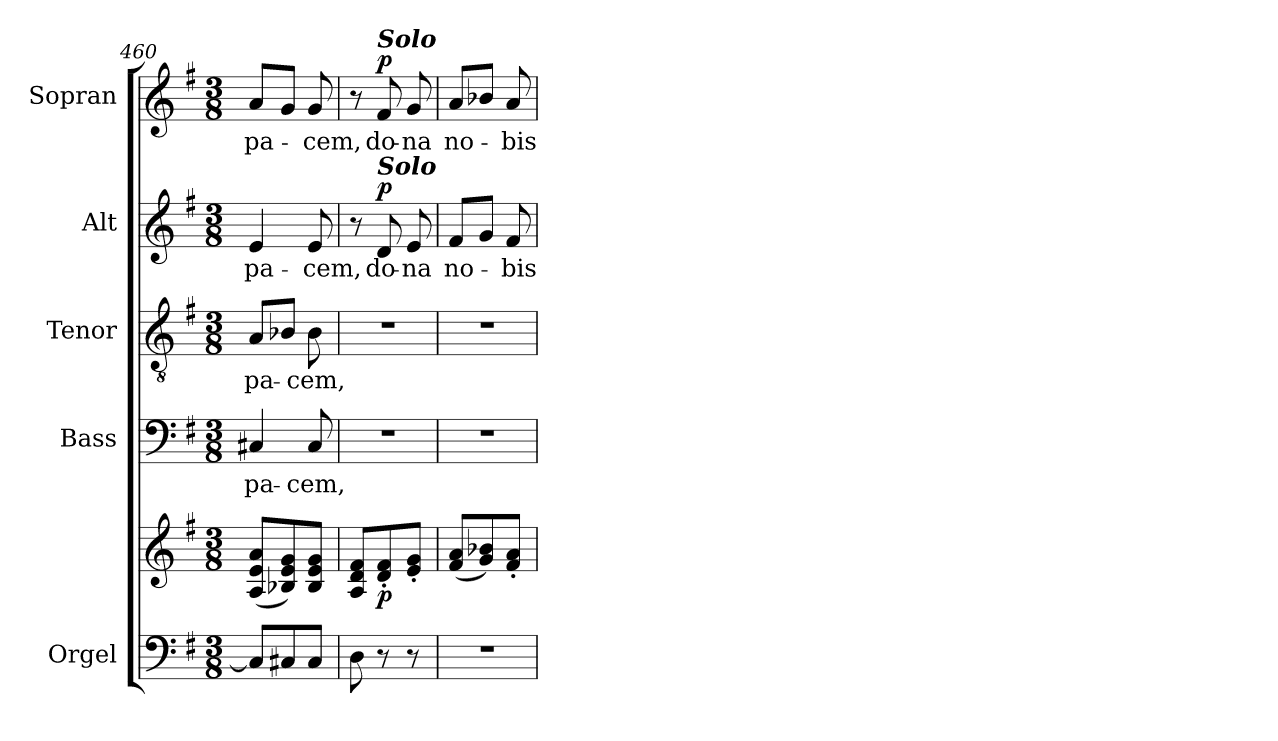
**kern	**kern	**dynam	**kern	**text	**kern	**text	**kern	**text	**dynam	**kern	**text	**dynam
*part5	*part5	*part5	*part4	*part4	*part3	*part3	*part2	*part2	*part2	*part1	*part1	*part1
*staff6	*staff5	*staff5/6	*staff4	*staff4	*staff3	*staff3	*staff2	*staff2	*staff2	*staff1	*staff1	*staff1
*I"Orgel	*	*	*I"Bass	*	*I"Tenor	*	*I"Alt	*	*	*I"Sopran	*	*
*I'Org.	*	*	*I'B.	*	*I'T.	*	*I'A.	*	*	*I'S.	*	*
*clefF4	*clefG2	*	*clefF4	*	*clefGv2	*	*clefG2	*	*	*clefG2	*	*
*k[f#]	*k[f#]	*	*k[f#]	*	*k[f#]	*	*k[f#]	*	*	*k[f#]	*	*
*G:	*G:	*	*G:	*	*G:	*	*G:	*	*	*G:	*	*
*M3/8	*M3/8	*	*M3/8	*	*M3/8	*	*M3/8	*	*	*M3/8	*	*
=460	=460	=460	=460	=460	=460	=460	=460	=460	=460	=460	=460	=460
!	!	!	!	!LO:LY:b	!	!LO:LY:b	!	!LO:LY:b	!	!	!LO:LY:b	!
8C#/L]	(<8A/ 8e/ 8a/L	.	4C#X/	pa-	8A/L	pa-	4e/	pa-	.	8a/L	pa-	.
8C#X/	8B-X/ 8e/ 8g/)	.	.	.	8B-X/J	.	.	.	.	8g/J	.	.
!	!	!	!	!LO:LY:b	!	!LO:LY:b	!	!LO:LY:b	!	!	!LO:LY:b	!
8C#/J	8B-/ 8e/ 8g/J	.	8C#/	-cem,	8B-\	-cem,	8e/	-cem,	.	8g/	-cem,	.
=461	=461	=461	=461	=461	=461	=461	=461	=461	=461	=461	=461	=461
8D\	8A/ 8d/ 8f#/L	.	4.r	.	4.r	.	8r	.	.	8r	.	.
!	!	!	!	!	!	!	!	!	!	!LO:TX:a:Bi:t=Solo	!	!
!	!	!	!	!	!	!	!LO:TX:a:Bi:t=Solo	!	!	!	!	!
!	!	!LO:DY:b	!	!	!	!	!	!LO:LY:b	!LO:DY:a	!	!LO:LY:b	!LO:DY:a
8r	8d/'< 8f#/'<	p	.	.	.	.	8d/	do-	p	8f#/	do-	p
!	!	!	!	!	!	!	!	!LO:LY:b	!	!	!LO:LY:b	!
8r	8e/'< 8g/'<J	.	.	.	.	.	8e/	-na	.	8g/	-na	.
=462	=462	=462	=462	=462	=462	=462	=462	=462	=462	=462	=462	=462
!	!	!	!	!	!	!	!	!LO:LY:b	!	!	!LO:LY:b	!
4.r	(<8f#/ 8a/L	.	4.r	.	4.r	.	8f#/L	no-	.	8a/L	no-	.
.	8g/ 8b-X/)	.	.	.	.	.	8g/J	.	.	8b-X/J	.	.
!	!	!	!	!	!	!	!	!LO:LY:b	!	!	!LO:LY:b	!
.	8f#/'< 8a/'<J	.	.	.	.	.	8f#/	-bis	.	8a/	-bis	.
=	=	=	=	=	=	=	=	=	=	=	=	=
*-	*-	*-	*-	*-	*-	*-	*-	*-	*-	*-	*-	*-
